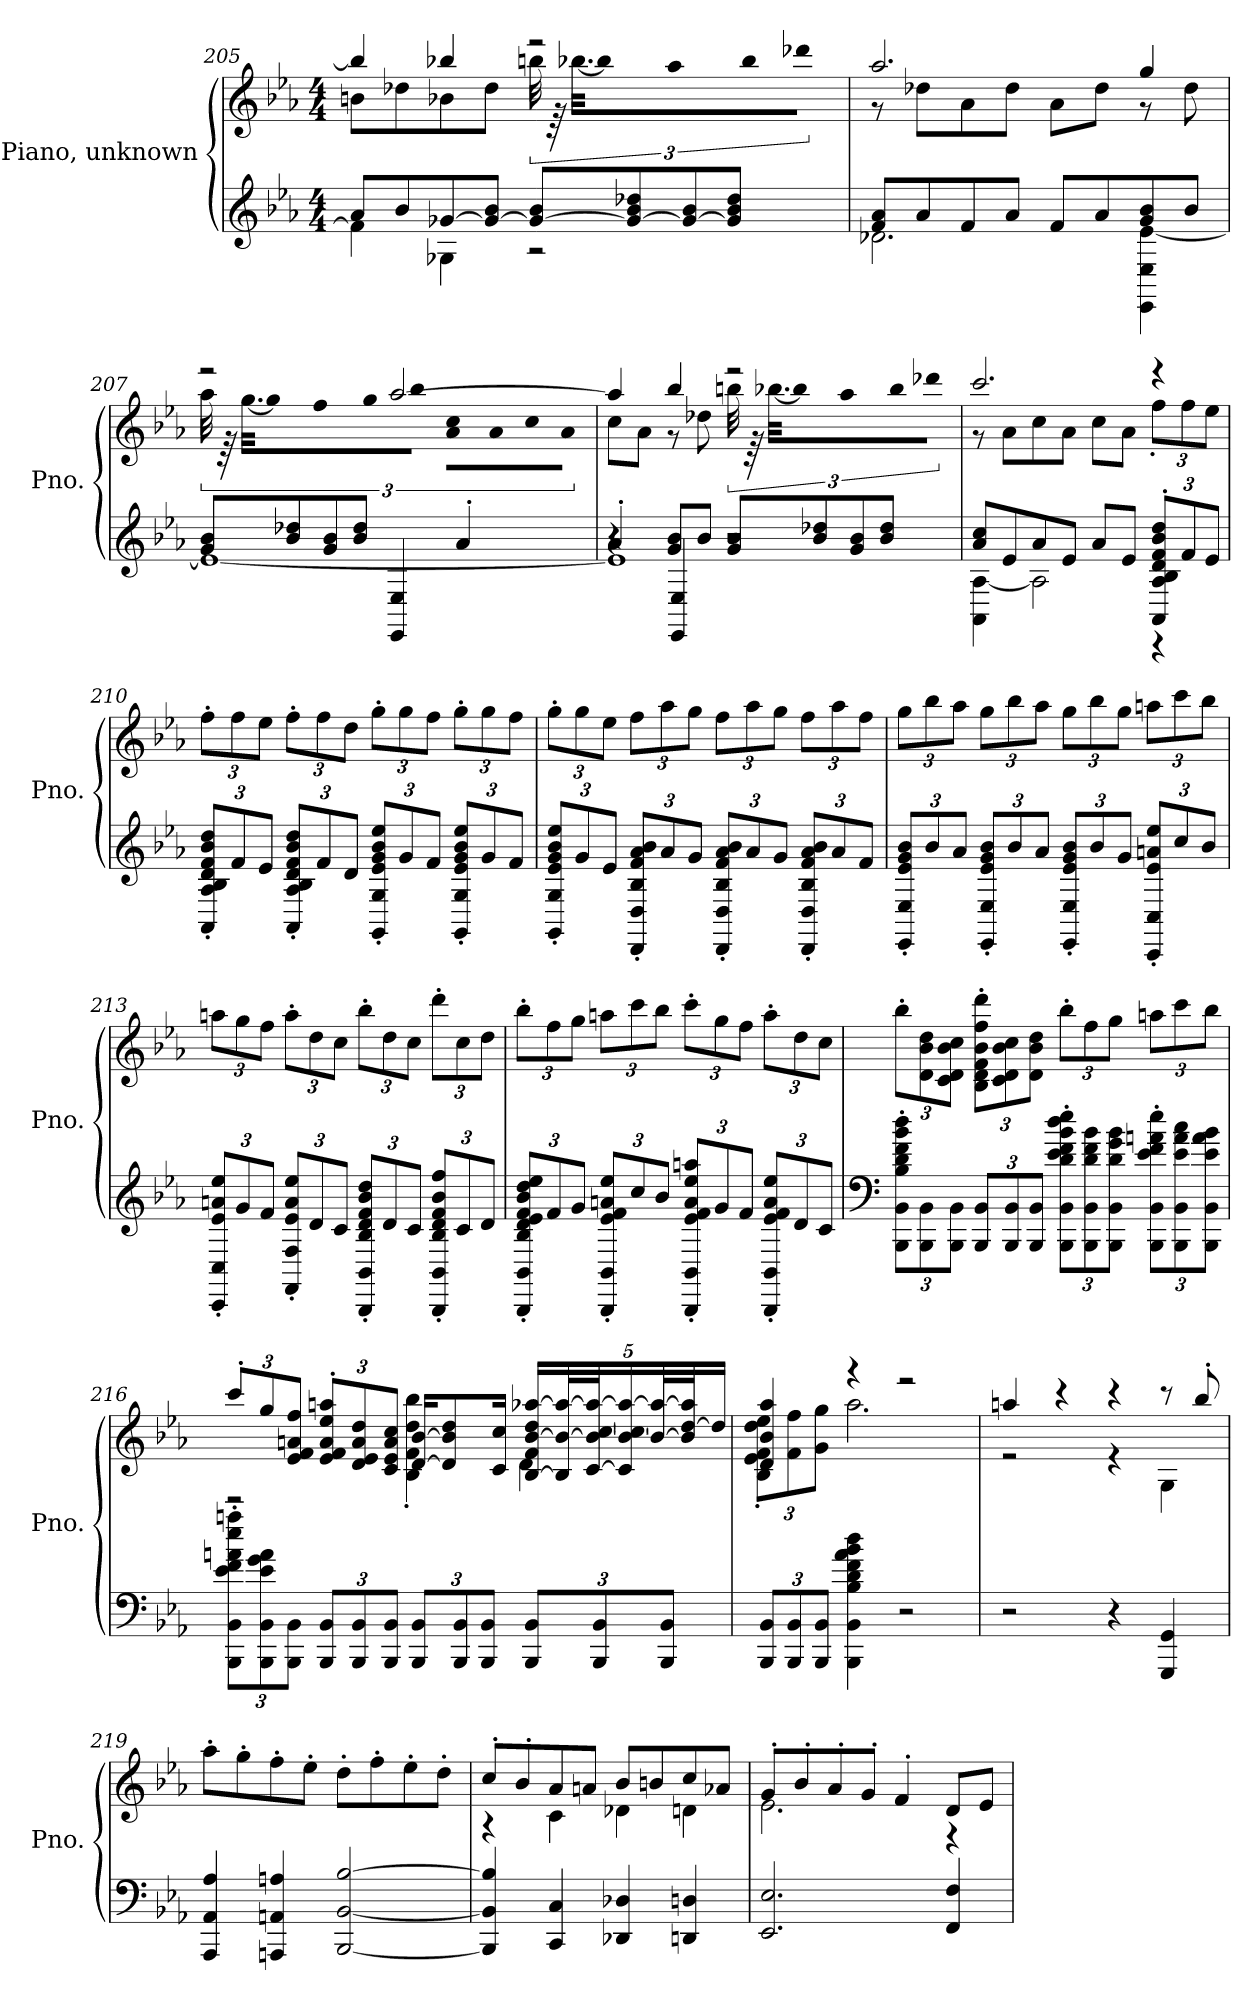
**kern	**kern
*part1	*part1
*staff2	*staff1
*I"Piano, unknown	*
*I'Pno.	*
!!LO:LB:g=z
*clefG2	*clefG2
*k[b-e-a-]	*k[b-e-a-]
*M4/4	*M4/4
=205	=205
*^	*^
8a-/L	4f\]	4bb/]	8bn\L
8b-/	.	.	8dd-X\
[8g-X/	4G-X\	4bb-X/	8b-X\
8g-/_ 8b-/J	.	.	8dd-\J
8g-/_ 8b-/L	2r	2r	48bbn\
.	.	.	96r
.	.	.	[48.bb-X\KLL
.	.	.	16bb-\J]
8g-/_ 8b-/ 8dd-X/	.	.	8aa-\
8g-/_ 8b-/	.	.	8bb-\
8g-/] 8b-/ 8dd-/J	.	.	8ddd-X\J
=206	=206	=206	=206
8f/ 8a-/L	2.d-X\	2.aa-/	8r
8a-/	.	.	8dd-X\L
8f/	.	.	8a-\
8a-/J	.	.	8dd-\J
8f/L	.	.	8a-\L
8a-/	.	.	8dd-\J
8g/ 8b-/	4EE-\ 4E-\ [4e-\	4gg/	8r
8b-/J	.	.	8dd-\
=207	=207	=207	=207
8g/ 8b-/L	1e-_	2r	48aa-\
.	.	.	96r
.	.	.	[48.gg\KLL
.	.	.	16gg\J]
8b-/ 8dd-X/	.	.	8ff\
8g/ 8b-/	.	.	8gg\
8b-/ 8dd-/J	.	.	8bb-\J
4EE-/ 4E-/	.	[2aa-/	8a-\ 8cc\L
.	.	.	8a-\
4a-'/	.	.	8cc\
.	.	.	8a-\J
!!LO:LB:g=z	!!
=208	=208	=208	=208
*	*^	*	*
4a-'/	1e-]	4r	4aa-/]	8cc\L
.	.	.	.	8a-\J
8g/ 8b-/L	.	4EE-/ 4E-/	4bb-/	8r
8b-/J	.	.	.	8dd-X\
8g/ 8b-/L	.	2r	2r	48bbn\
.	.	.	.	96r
.	.	.	.	[48.bb-X\KLL
.	.	.	.	16bb-\J]
8b-/ 8dd-X/	.	.	.	8aa-\
8g/ 8b-/	.	.	.	8bb-\
8b-/ 8dd-/J	.	.	.	8ddd-X\J
*	*v	*v	*	*
=209	=209	=209	=209
8a-/ 8cc/L	4AA-\ [4A-\	2.ccc/	8r
8e-/	.	.	8a-\L
8a-/	2A-\]	.	8cc\
8e-/J	.	.	8a-\J
8a-/L	.	.	8cc\L
8e-/J	.	.	8a-\J
*Xbrackettup	*	*	*Xbrackettup
12AA-/' 12A-/' 12B-/' 12d/' 12f/' 12b-/' 12dd/'L	4r	4r	12ff'\L
12f/	.	.	12ff\
12e-/J	.	.	12ee-\J
*v	*v	*	*
*	*v	*v
=210	=210
12AA-/' 12A-/' 12B-/' 12d/' 12f/' 12b-/' 12dd/'L	12ff'\L
12f/	12ff\
12e-/J	12ee-\J
12AA-/' 12A-/' 12B-/' 12d/' 12f/' 12b-/' 12dd/'L	12ff'\L
12f/	12ff\
12d/J	12dd\J
12GG/' 12G/' 12e-/' 12g/' 12b-/' 12ee-/'L	12gg'\L
12g/	12gg\
12f/J	12ff\J
12GG/' 12G/' 12e-/' 12g/' 12b-/' 12ee-/'L	12gg'\L
12g/	12gg\
12f/J	12ff\J
!!LO:LB:g=z
=211	=211
12GG/' 12G/' 12e-/' 12g/' 12b-/' 12ee-/'L	12gg'\L
12g/	12gg\
12e-/J	12ee-\J
12DD/' 12D/' 12B-/' 12f/' 12a-/' 12b-/'L	12ff\L
12a-/	12aa-\
12g/J	12gg\J
12DD/' 12D/' 12B-/' 12f/' 12a-/' 12b-/'L	12ff\L
12a-/	12aa-\
12g/J	12gg\J
12DD/' 12D/' 12B-/' 12f/' 12a-/' 12b-/'L	12ff\L
12a-/	12aa-\
12f/J	12ff\J
=212	=212
12EE-/' 12E-/' 12e-/' 12g/' 12b-/'L	12gg\L
12b-/	12bb-\
12a-/J	12aa-\J
12EE-/' 12E-/' 12e-/' 12g/' 12b-/'L	12gg\L
12b-/	12bb-\
12a-/J	12aa-\J
12EE-/' 12E-/' 12e-/' 12g/' 12b-/'L	12gg\L
12b-/	12bb-\
12g/J	12gg\J
12CC/' 12C/' 12e-/' 12an/' 12ee-/'L	12aan\L
12cc/	12ccc\
12b-/J	12bb-\J
=213	=213
12CC/' 12C/' 12e-/' 12an/' 12ee-/'L	12aan\L
12g/	12gg\
12f/J	12ff\J
12FF/' 12F/' 12e-/' 12a/' 12ee-/'L	12aa'\L
12d/	12dd\
12c/J	12cc\J
12BBB-/' 12BB-/' 12B-/' 12d/' 12f/' 12b-/' 12dd/'L	12bb-'\L
12d/	12dd\
12c/J	12cc\J
12BBB-/' 12BB-/' 12B-/' 12d/' 12f/' 12b-/' 12ff/'L	12ddd'\L
12c/	12cc\
12d/J	12dd\J
!!LO:PB:g=z
=214	=214
12BBB-/' 12BB-/' 12B-/' 12d/' 12e-/' 12f/' 12b-/' 12dd/' 12ee-/'L	12bb-'\L
12f/	12ff\
12g/J	12gg\J
12BBB-/' 12BB-/' 12e-/' 12f/' 12an/' 12ee-/'L	12aan\L
12cc/	12ccc\
12b-/J	12bb-\J
12BBB-/' 12BB-/' 12e-/' 12f/' 12a/' 12ee-/' 12aan/'L	12ccc'\L
12g/	12gg\
12f/J	12ff\J
12BBB-/' 12BB-/' 12e-/' 12f/' 12a/' 12ee-/'L	12aa'\L
12d/	12dd\
12c/J	12cc\J
=215	=215
*clefF4	*
12BBB-\' 12BB-\' 12B-\' 12d\' 12f\' 12b-\' 12dd\'L	12bb-'\L
12BBB-\ 12BB-\	12d\ 12b-\ 12dd\
12BBB-\ 12BB-\J	12c\ 12d\ 12b-\ 12cc\J
12BBB-/ 12BB-/L	12B-\' 12d\' 12f\' 12b-\' 12ff\' 12ddd\'L
12BBB-/ 12BB-/	12c\ 12d\ 12b-\ 12cc\
12BBB-/ 12BB-/J	12d\ 12b-\ 12dd\J
12BBB-\' 12BB-\' 12d\' 12e-\' 12f\' 12b-\' 12dd\' 12ee-\'L	12bb-'\L
12BBB-\ 12BB-\ 12d\ 12f\ 12b-\	12ff\
12BBB-\ 12BB-\ 12d\ 12g\ 12b-\J	12gg\J
12BBB-\' 12BB-\' 12e-\' 12f\' 12an\' 12ee-\'L	12aan\L
12BBB-\ 12BB-\ 12e-\ 12a\ 12cc\	12ccc\
12BBB-\ 12BB-\ 12e-\ 12a\ 12b-\J	12bb-\J
!!LO:LB:g=z
=216	=216
*	*^
12BBB-\' 12BB-\' 12e-\' 12f\' 12an\' 12ee-\' 12aan\'L	12ccc'/L	2r
12BBB-\ 12BB-\ 12e-\ 12g\ 12a\	12gg/	.
12BBB-\ 12BB-\J	12e-/ 12f/ 12an/ 12ff/J	.
12BBB-/ 12BB-/L	12e-/' 12f/' 12a/' 12ee-/' 12aan/'L	.
12BBB-/ 12BB-/	12d/ 12e-/ 12a/ 12dd/	.
12BBB-/ 12BB-/J	12c/ 12e-/ 12a/ 12cc/J	.
12BBB-/ 12BB-/L	[16d/ [16b-/KL	4B-\' 4f\' 4dd\' 4bb-\'
.	8d/] 8b-/] 8dd/	.
12BBB-/ 12BB-/	.	.
12BBB-/ 12BB-/J	.	.
.	16c/ 16cc/Jk	.
12BBB-/ 12BB-/L	[20B-/ 20f/ [20b-/ 20dd/ [20aa-X/LL	4d\
.	40B-/] 40b-/_ 40aa-/_L	.
.	[40c/ 40b-/_ [40cc/ 40aa-/_J	.
12BBB-/ 12BB-/	.	.
.	20c/] 20b-/_ 20cc/] 20aa-/_	.
.	40b-/_ 40aa-/_L	.
12BBB-/ 12BB-/J	.	.
.	40b-/] [40dd/ 40aa-/]J	.
.	20dd/JJ]	.
=217	=217	=217
12BBB-/ 12BB-/L	4d/ 4b-/ 4aa-/	12B-\' 12e-\' 12f\' 12dd\' 12ee-\'L
12BBB-/ 12BB-/	.	12f\ 12ff\
12BBB-/ 12BB-/J	.	12g\ 12gg\J
4BBB-\ 4BB-\ 4B-\ 4d\ 4f\ 4a-\ 4b-\ 4dd\	4r	2.aa-\
2r	2r	.
=218	=218	=218
2r	4aan/	2r
.	4r	.
4r	4r	4r
4GGG/ 4GG/	8r	4G\
.	8bb-'/	.
*	*v	*v
!!LO:LB:g=z
=219	=219
4AAA-/ 4AA-/ 4A-/	8aa-'\L
.	8gg'\
4AAAn/ 4AAn/ 4An/	8ff'\
.	8ee-'\J
[2BBB-/ [2BB-/ [2B-/	8dd'\L
.	8ff'\
.	8ee-'\
.	8dd'\J
=220	=220
*	*^
4BBB-/] 4BB-/] 4B-/]	8cc'/L	4r
.	8b-'/	.
4CC/ 4C/	8a-/	4c\
.	8an/J	.
4DD-X/ 4D-X/	8b-/L	4d-X\
.	8bn/	.
4DDn/ 4Dn/	8cc/	4dn\
.	8a-X/J	.
=221	=221	=221
2.EE-/ 2.E-/	8g'/L	2.e-\
.	8b-'/	.
.	8a-'/	.
.	8g'/J	.
.	4f'/	.
4FF/ 4F/	8d/L	4r
.	8e-/J	.
*	*v	*v
=	=
*-	*-
